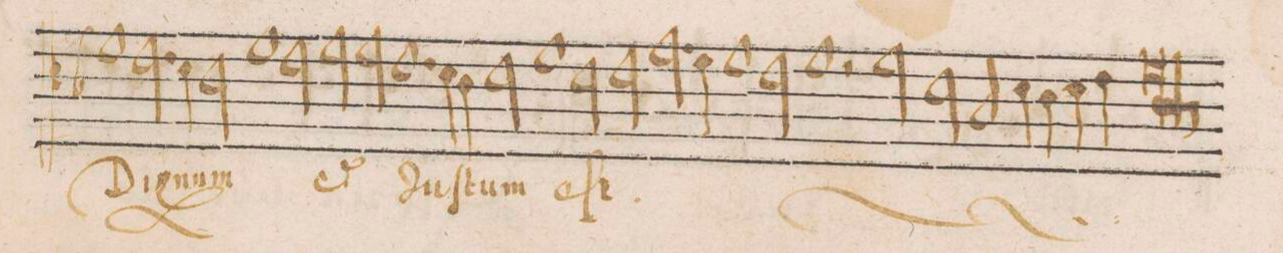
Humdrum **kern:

**kern	**text
*I"CANTVS	*
*clefC4	*
*k[b-]	*
*met(C|)	*
*M2/1	*
1f	Di-
2.e\	.
4d\	.
=39-	=39-
2c\	-gnum
1f	.
2e\	.
=40-	=40-
2f\	et
2f\	.
1.e	Ju-
=41-	=41-
4d\	.
4c\	.
2d\	-ſtum
1f\	.
=42-	=42-
2d\	eſt.
2e\	.
2.g\	.
=43-	=43-
4f\	.
1f	.
2e\	.
=44-	=44-
1f	.
2r	.
*	*ij
2f\	di-
=45-	=45-
2d\	-gnum
2B-/	et
4d\	Ju-
4c\	.
4d\	-ſtum
4e\	.
=46-	=46-
0f	eſt.
*	*Xij
=47-	=47-
*-	*-
